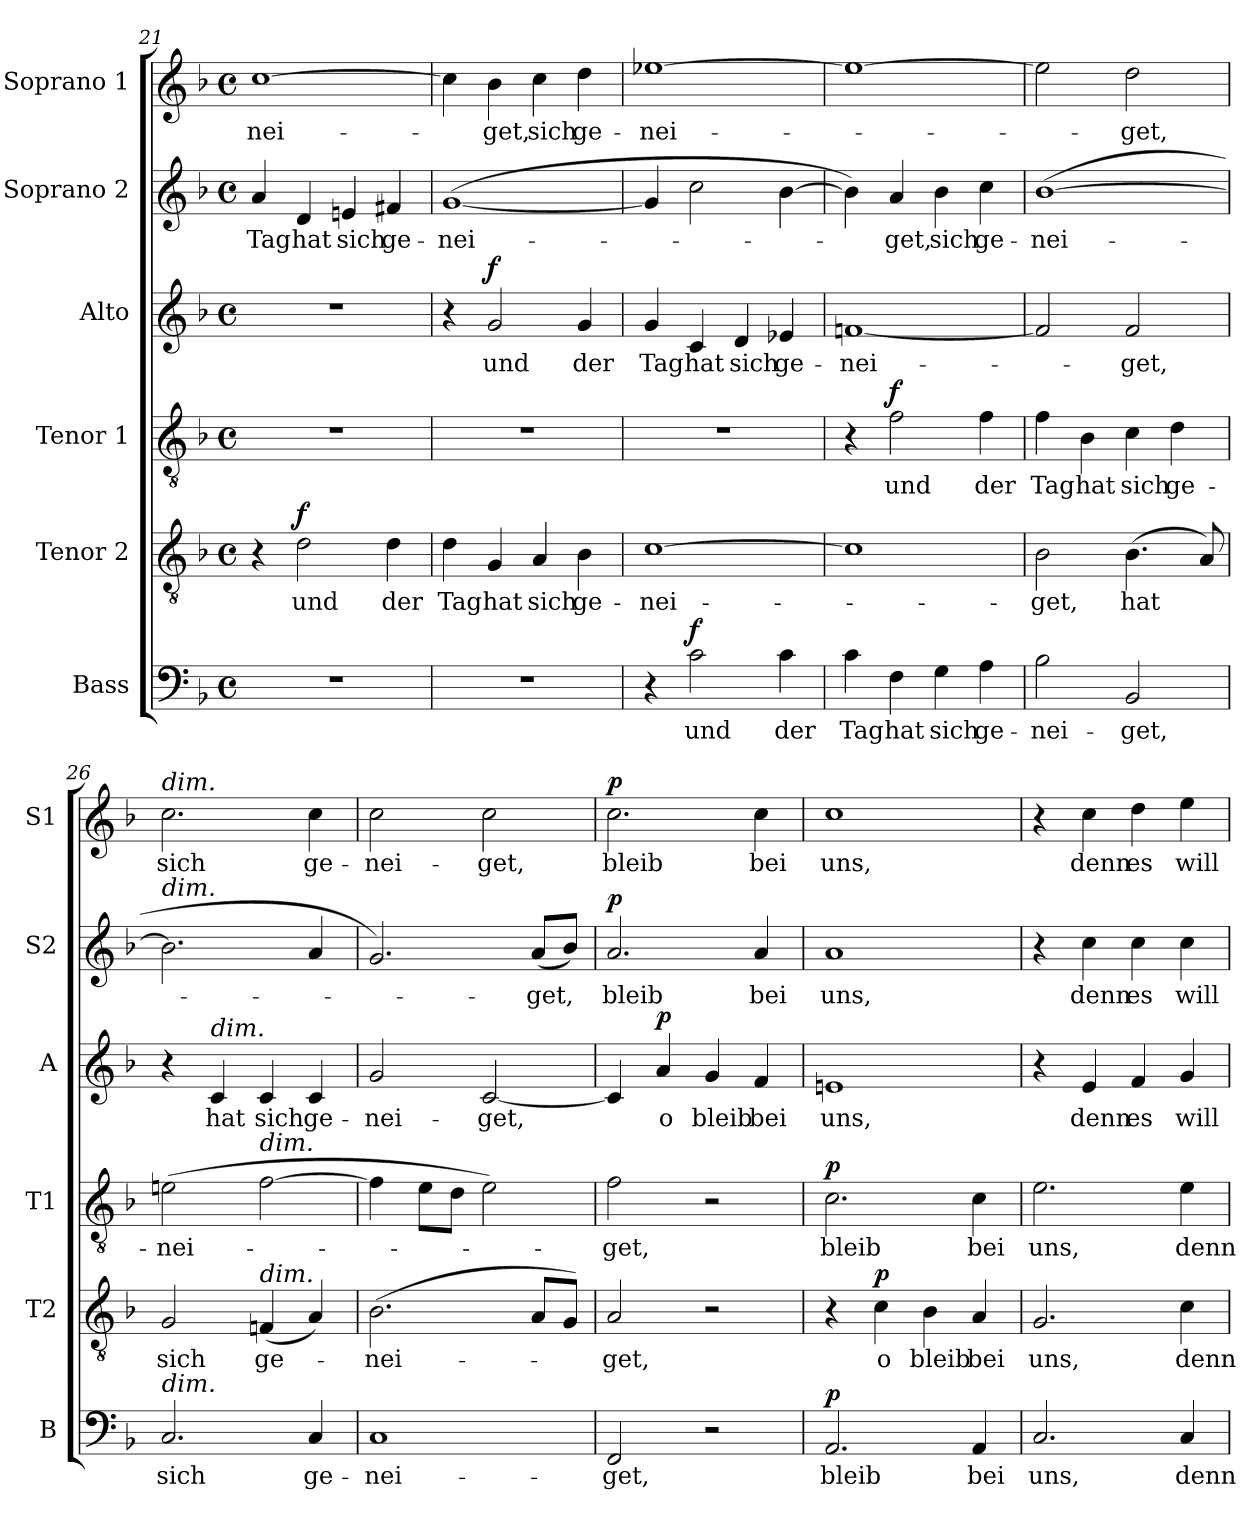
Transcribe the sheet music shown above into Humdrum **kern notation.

**kern	**text	**dynam	**kern	**text	**dynam	**kern	**text	**dynam	**kern	**text	**dynam	**kern	**text	**dynam	**kern	**text	**dynam
*part6	*part6	*part6	*part5	*part5	*part5	*part4	*part4	*part4	*part3	*part3	*part3	*part2	*part2	*part2	*part1	*part1	*part1
*staff6	*staff6	*staff6	*staff5	*staff5	*staff5	*staff4	*staff4	*staff4	*staff3	*staff3	*staff3	*staff2	*staff2	*staff2	*staff1	*staff1	*staff1
*I"Bass	*	*	*I"Tenor 2	*	*	*I"Tenor 1	*	*	*I"Alto	*	*	*I"Soprano 2	*	*	*I"Soprano 1	*	*
*I'B	*	*	*I'T2	*	*	*I'T1	*	*	*I'A	*	*	*I'S2	*	*	*I'S1	*	*
*clefF4	*	*	*clefGv2	*	*	*clefGv2	*	*	*clefG2	*	*	*clefG2	*	*	*clefG2	*	*
*k[b-]	*	*	*k[b-]	*	*	*k[b-]	*	*	*k[b-]	*	*	*k[b-]	*	*	*k[b-]	*	*
*M4/4	*	*	*M4/4	*	*	*M4/4	*	*	*M4/4	*	*	*M4/4	*	*	*M4/4	*	*
*met(c)	*	*	*met(c)	*	*	*met(c)	*	*	*met(c)	*	*	*met(c)	*	*	*met(c)	*	*
=21	=21	=21	=21	=21	=21	=21	=21	=21	=21	=21	=21	=21	=21	=21	=21	=21	=21
!	!	!	!	!	!	!	!	!	!	!	!	!	!LO:LY:b	!	!	!LO:LY:b	!
1r	.	.	4r	.	.	1r	.	.	1r	.	.	4a/	Tag	.	[1cc	-nei-	.
!	!	!	!	!LO:LY:b	!LO:DY:a	!	!	!	!	!	!	!	!LO:LY:b	!	!	!	!
.	.	.	2d\	und	f	.	.	.	.	.	.	4d/	hat	.	.	.	.
!	!	!	!	!	!	!	!	!	!	!	!	!	!LO:LY:b	!	!	!	!
.	.	.	.	.	.	.	.	.	.	.	.	4eni/	sich	.	.	.	.
!	!	!	!	!LO:LY:b	!	!	!	!	!	!	!	!	!LO:LY:b	!	!	!	!
.	.	.	4d\	der	.	.	.	.	.	.	.	4f#X/	ge-	.	.	.	.
=22	=22	=22	=22	=22	=22	=22	=22	=22	=22	=22	=22	=22	=22	=22	=22	=22	=22
!	!	!	!	!LO:LY:b	!	!	!	!	!	!	!	!	!LO:LY:b	!	!	!	!
1r	.	.	4d\	Tag	.	1r	.	.	4r	.	.	(>[1g	-nei-	.	4cc\]	.	.
!	!	!	!	!LO:LY:b	!	!	!	!	!	!LO:LY:b	!LO:DY:a	!	!	!	!	!LO:LY:b	!
.	.	.	4G/	hat	.	.	.	.	2g/	und	f	.	.	.	4b-\	-get,	.
!	!	!	!	!LO:LY:b	!	!	!	!	!	!	!	!	!	!	!	!LO:LY:b	!
.	.	.	4A/	sich	.	.	.	.	.	.	.	.	.	.	4cc\	sich	.
!	!	!	!	!LO:LY:b	!	!	!	!	!	!LO:LY:b	!	!	!	!	!	!LO:LY:b	!
.	.	.	4B-\	ge-	.	.	.	.	4g/	der	.	.	.	.	4dd\	ge-	.
=23	=23	=23	=23	=23	=23	=23	=23	=23	=23	=23	=23	=23	=23	=23	=23	=23	=23
!	!	!	!	!LO:LY:b	!	!	!	!	!	!LO:LY:b	!	!	!	!	!	!LO:LY:b	!
4r	.	.	[1c	-nei-	.	1r	.	.	4g/	Tag	.	4g/]	.	.	[1ee-X	-nei-	.
!	!LO:LY:b	!LO:DY:a	!	!	!	!	!	!	!	!LO:LY:b	!	!	!	!	!	!	!
2c\	und	f	.	.	.	.	.	.	4c/	hat	.	2cc\	.	.	.	.	.
!	!	!	!	!	!	!	!	!	!	!LO:LY:b	!	!	!	!	!	!	!
.	.	.	.	.	.	.	.	.	4d/	sich	.	.	.	.	.	.	.
!	!LO:LY:b	!	!	!	!	!	!	!	!	!LO:LY:b	!	!	!	!	!	!	!
4c\	der	.	.	.	.	.	.	.	4e-X/	ge-	.	[4b-\	.	.	.	.	.
=24	=24	=24	=24	=24	=24	=24	=24	=24	=24	=24	=24	=24	=24	=24	=24	=24	=24
!	!LO:LY:b	!	!	!	!	!	!	!	!	!LO:LY:b	!	!	!	!	!	!	!
4c\	Tag	.	1c]	.	.	4r	.	.	[1fni	-nei-	.	4b-\])	.	.	1ee-_	.	.
!	!LO:LY:b	!	!	!	!	!	!LO:LY:b	!LO:DY:a	!	!	!	!	!LO:LY:b	!	!	!	!
4F\	hat	.	.	.	.	2f\	und	f	.	.	.	4a/	-get,	.	.	.	.
!	!LO:LY:b	!	!	!	!	!	!	!	!	!	!	!	!LO:LY:b	!	!	!	!
4G\	sich	.	.	.	.	.	.	.	.	.	.	4b-\	sich	.	.	.	.
!	!LO:LY:b	!	!	!	!	!	!LO:LY:b	!	!	!	!	!	!LO:LY:b	!	!	!	!
4A\	ge-	.	.	.	.	4f\	der	.	.	.	.	4cc\	ge-	.	.	.	.
!!LO:PB:g=z
=25	=25	=25	=25	=25	=25	=25	=25	=25	=25	=25	=25	=25	=25	=25	=25	=25	=25
!	!LO:LY:b	!	!	!LO:LY:b	!	!	!LO:LY:b	!	!	!	!	!	!LO:LY:b	!	!	!	!
2B-\	-nei-	.	2B-\	-get,	.	4f\	Tag	.	2f/]	.	.	(>[1b-	-nei-	.	2ee-\]	.	.
!	!	!	!	!	!	!	!LO:LY:b	!	!	!	!	!	!	!	!	!	!
.	.	.	.	.	.	4B-\	hat	.	.	.	.	.	.	.	.	.	.
!	!LO:LY:b	!	!	!LO:LY:b	!	!	!LO:LY:b	!	!	!LO:LY:b	!	!	!	!	!	!LO:LY:b	!
2BB-/	-get,	.	(>4.B-\	hat	.	4c\	sich	.	2f/	-get,	.	.	.	.	2dd\	-get,	.
!	!	!	!	!	!	!	!LO:LY:b	!	!	!	!	!	!	!	!	!	!
.	.	.	.	.	.	4d\	ge-	.	.	.	.	.	.	.	.	.	.
.	.	.	8A/)	.	.	.	.	.	.	.	.	.	.	.	.	.	.
=26	=26	=26	=26	=26	=26	=26	=26	=26	=26	=26	=26	=26	=26	=26	=26	=26	=26
!	!	!	!	!	!	!	!	!	!	!	!	!	!	!	!LO:TX:a:i:t=dim.	!	!
!	!	!	!	!	!	!	!	!	!	!	!	!LO:TX:a:i:t=dim.	!	!	!	!	!
!LO:TX:a:i:t=dim.	!	!	!	!	!	!	!	!	!	!	!	!	!	!	!	!	!
!	!LO:LY:b	!	!	!LO:LY:b	!	!	!LO:LY:b	!	!	!	!	!	!	!	!	!LO:LY:b	!
2.C/	sich	.	2G/	sich	.	(>2eni\	-nei-	.	4r	.	.	2.b-\]	.	.	2.cc\	sich	.
!	!	!	!	!	!	!	!	!	!LO:TX:a:i:t=dim.	!	!	!	!	!	!	!	!
!	!	!	!	!	!	!	!	!	!	!LO:LY:b	!	!	!	!	!	!	!
.	.	.	.	.	.	.	.	.	4c/	hat	.	.	.	.	.	.	.
!	!	!	!	!	!	!LO:TX:a:i:t=dim.	!	!	!	!	!	!	!	!	!	!	!
!	!	!	!LO:TX:a:i:t=dim.	!	!	!	!	!	!	!	!	!	!	!	!	!	!
!	!	!	!	!LO:LY:b	!	!	!	!	!	!LO:LY:b	!	!	!	!	!	!	!
.	.	.	(<4Fni/	ge-	.	[2f\	.	.	4c/	sich	.	.	.	.	.	.	.
!	!LO:LY:b	!	!	!	!	!	!	!	!	!LO:LY:b	!	!	!	!	!	!LO:LY:b	!
4C/	ge-	.	4A/)	.	.	.	.	.	4c/	ge-	.	4a/	.	.	4cc\	ge-	.
=27	=27	=27	=27	=27	=27	=27	=27	=27	=27	=27	=27	=27	=27	=27	=27	=27	=27
!	!LO:LY:b	!	!	!LO:LY:b	!	!	!	!	!	!LO:LY:b	!	!	!	!	!	!LO:LY:b	!
1C	-nei-	.	(>2.B-\	-nei-	.	4f\]	.	.	2g/	-nei-	.	2.g/)	.	.	2cc\	-nei-	.
.	.	.	.	.	.	8e\L	.	.	.	.	.	.	.	.	.	.	.
.	.	.	.	.	.	8d\J	.	.	.	.	.	.	.	.	.	.	.
!	!	!	!	!	!	!	!	!	!	!LO:LY:b	!	!	!	!	!	!LO:LY:b	!
.	.	.	.	.	.	2e\)	.	.	[2c/	-get,	.	.	.	.	2cc\	-get,	.
!	!	!	!	!	!	!	!	!	!	!	!	!	!LO:LY:b	!	!	!	!
.	.	.	8A/L	.	.	.	.	.	.	.	.	(<8a/L	-get,	.	.	.	.
.	.	.	8G/J)	.	.	.	.	.	.	.	.	8b-/J)	.	.	.	.	.
=28	=28	=28	=28	=28	=28	=28	=28	=28	=28	=28	=28	=28	=28	=28	=28	=28	=28
!	!LO:LY:b	!	!	!LO:LY:b	!	!	!LO:LY:b	!	!	!	!	!	!LO:LY:b	!LO:DY:a	!	!LO:LY:b	!LO:DY:a
2FF/	-get,	.	2A/	-get,	.	2f\	-get,	.	4c/]	.	.	2.a/	bleib	p	2.cc\	bleib	p
!	!	!	!	!	!	!	!	!	!	!LO:LY:b	!LO:DY:a	!	!	!	!	!	!
.	.	.	.	.	.	.	.	.	4a/	o	p	.	.	.	.	.	.
!	!	!	!	!	!	!	!	!	!	!LO:LY:b	!	!	!	!	!	!	!
2r	.	.	2r	.	.	2r	.	.	4g/	bleib	.	.	.	.	.	.	.
!	!	!	!	!	!	!	!	!	!	!LO:LY:b	!	!	!LO:LY:b	!	!	!LO:LY:b	!
.	.	.	.	.	.	.	.	.	4f/	bei	.	4a/	bei	.	4cc\	bei	.
=29	=29	=29	=29	=29	=29	=29	=29	=29	=29	=29	=29	=29	=29	=29	=29	=29	=29
!	!LO:LY:b	!LO:DY:a	!	!	!	!	!LO:LY:b	!LO:DY:a	!	!LO:LY:b	!	!	!LO:LY:b	!	!	!LO:LY:b	!
2.AA/	bleib	p	4r	.	.	2.c\	bleib	p	1eni	uns,	.	1a	uns,	.	1cc	uns,	.
!	!	!	!	!LO:LY:b	!LO:DY:a	!	!	!	!	!	!	!	!	!	!	!	!
.	.	.	4c\	o	p	.	.	.	.	.	.	.	.	.	.	.	.
!	!	!	!	!LO:LY:b	!	!	!	!	!	!	!	!	!	!	!	!	!
.	.	.	4B-\	bleib	.	.	.	.	.	.	.	.	.	.	.	.	.
!	!LO:LY:b	!	!	!LO:LY:b	!	!	!LO:LY:b	!	!	!	!	!	!	!	!	!	!
4AA/	bei	.	4A/	bei	.	4c\	bei	.	.	.	.	.	.	.	.	.	.
=30	=30	=30	=30	=30	=30	=30	=30	=30	=30	=30	=30	=30	=30	=30	=30	=30	=30
!	!LO:LY:b	!	!	!LO:LY:b	!	!	!LO:LY:b	!	!	!	!	!	!	!	!	!	!
2.C/	uns,	.	2.G/	uns,	.	2.e\	uns,	.	4r	.	.	4r	.	.	4r	.	.
!	!	!	!	!	!	!	!	!	!	!LO:LY:b	!	!	!LO:LY:b	!	!	!LO:LY:b	!
.	.	.	.	.	.	.	.	.	4e/	denn	.	4cc\	denn	.	4cc\	denn	.
!	!	!	!	!	!	!	!	!	!	!LO:LY:b	!	!	!LO:LY:b	!	!	!LO:LY:b	!
.	.	.	.	.	.	.	.	.	4f/	es	.	4cc\	es	.	4dd\	es	.
!	!LO:LY:b	!	!	!LO:LY:b	!	!	!LO:LY:b	!	!	!LO:LY:b	!	!	!LO:LY:b	!	!	!LO:LY:b	!
4C/	denn	.	4c\	denn	.	4e\	denn	.	4g/	will	.	4cc\	will	.	4ee\	will	.
=	=	=	=	=	=	=	=	=	=	=	=	=	=	=	=	=	=
*-	*-	*-	*-	*-	*-	*-	*-	*-	*-	*-	*-	*-	*-	*-	*-	*-	*-
